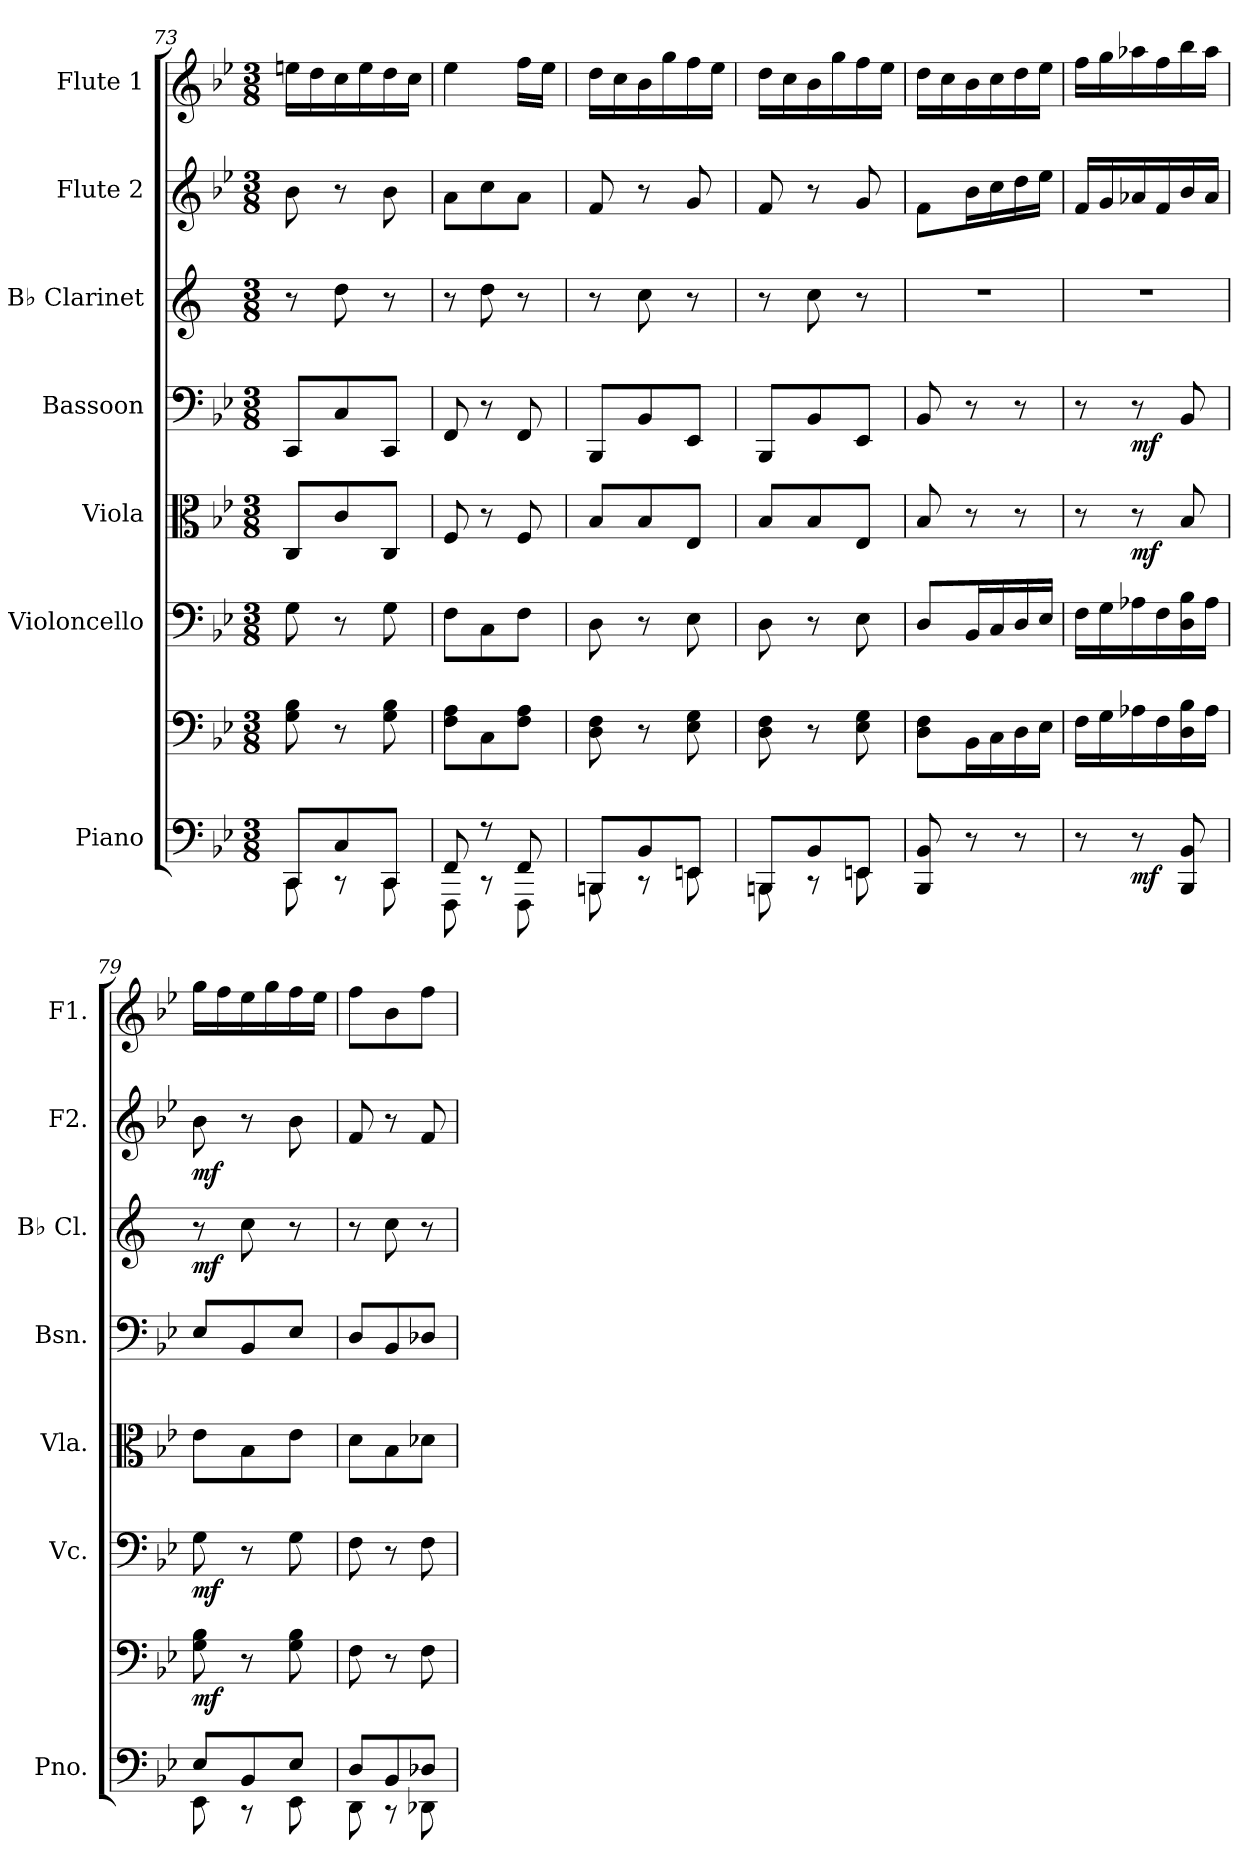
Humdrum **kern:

**kern	**kern	**dynam	**kern	**dynam	**kern	**dynam	**kern	**dynam	**kern	**dynam	**kern	**dynam	**kern
*part7	*part7	*part7	*part6	*part6	*part5	*part5	*part4	*part4	*part3	*part3	*part2	*part2	*part1
*staff8	*staff7	*staff7/8	*staff6	*staff6	*staff5	*staff5	*staff4	*staff4	*staff3	*staff3	*staff2	*staff2	*staff1
*I"Piano	*	*	*I"Violoncello	*	*I"Viola	*	*I"Bassoon	*	*I"B♭ Clarinet	*	*I"Flute 2	*	*I"Flute 1
*I'Pno.	*	*	*I'Vc.	*	*I'Vla.	*	*I'Bsn.	*	*I'B♭ Cl.	*	*I'F2.	*	*I'F1.
!!LO:PB:g=z
*clefF4	*clefF4	*	*clefF4	*	*clefC3	*	*clefF4	*	*clefG2	*	*clefG2	*	*clefG2
*	*	*	*	*	*	*	*	*	*ITrd1c2	*	*	*	*
*k[b-e-]	*k[b-e-]	*	*k[b-e-]	*	*k[b-e-]	*	*k[b-e-]	*	*k[b-e-]	*	*k[b-e-]	*	*k[b-e-]
*M3/8	*M3/8	*	*M3/8	*	*M3/8	*	*M3/8	*	*M3/8	*	*M3/8	*	*M3/8
=73	=73	=73	=73	=73	=73	=73	=73	=73	=73	=73	=73	=73	=73
*^	*	*	*	*	*	*	*	*	*	*	*	*	*
8CC/L	8CC\	8G\ 8B-\	.	8G\	.	8C/L	.	8CC/L	.	8r	.	8b-\	.	16een\LL
.	.	.	.	.	.	.	.	.	.	.	.	.	.	16dd\
8C/	8r	8r	.	8r	.	8c/	.	8C/	.	8cc\	.	8r	.	16cc\
.	.	.	.	.	.	.	.	.	.	.	.	.	.	16ee\
8CC/J	8CC\	8G\ 8B-\	.	8G\	.	8C/J	.	8CC/J	.	8r	.	8b-\	.	16dd\
.	.	.	.	.	.	.	.	.	.	.	.	.	.	16cc\JJ
=74	=74	=74	=74	=74	=74	=74	=74	=74	=74	=74	=74	=74	=74	=74
8FF/	8FFF\	8F\ 8A\L	.	8F\L	.	8F/	.	8FF/	.	8r	.	8a\L	.	4ee-\
8r	8r	8C\	.	8C\	.	8r	.	8r	.	8cc\	.	8cc\	.	.
8FF/	8FFF\	8F\ 8A\J	.	8F\J	.	8F/	.	8FF/	.	8r	.	8a\J	.	16ff\LL
.	.	.	.	.	.	.	.	.	.	.	.	.	.	16ee-\JJ
=75	=75	=75	=75	=75	=75	=75	=75	=75	=75	=75	=75	=75	=75	=75
8BBB-/L	8BBBn\	8D\ 8F\	.	8D\	.	8B-/L	.	8BBB-/L	.	8r	.	8f/	.	16dd\LL
.	.	.	.	.	.	.	.	.	.	.	.	.	.	16cc\
8BB-/	8r	8r	.	8r	.	8B-/	.	8BB-/	.	8b-\	.	8r	.	16b-\
.	.	.	.	.	.	.	.	.	.	.	.	.	.	16gg\
8EE-/J	8EEn\	8E-\ 8G\	.	8E-\	.	8E-/J	.	8EE-/J	.	8r	.	8g/	.	16ff\
.	.	.	.	.	.	.	.	.	.	.	.	.	.	16ee-\JJ
=76	=76	=76	=76	=76	=76	=76	=76	=76	=76	=76	=76	=76	=76	=76
8BBB-/L	8BBBn\	8D\ 8F\	.	8D\	.	8B-/L	.	8BBB-/L	.	8r	.	8f/	.	16dd\LL
.	.	.	.	.	.	.	.	.	.	.	.	.	.	16cc\
8BB-/	8r	8r	.	8r	.	8B-/	.	8BB-/	.	8b-\	.	8r	.	16b-\
.	.	.	.	.	.	.	.	.	.	.	.	.	.	16gg\
8EE-/J	8EEn\	8E-\ 8G\	.	8E-\	.	8E-/J	.	8EE-/J	.	8r	.	8g/	.	16ff\
.	.	.	.	.	.	.	.	.	.	.	.	.	.	16ee-\JJ
*v	*v	*	*	*	*	*	*	*	*	*	*	*	*	*
=77	=77	=77	=77	=77	=77	=77	=77	=77	=77	=77	=77	=77	=77
8BBB-/ 8BB-/	8D\ 8F\L	.	8D/L	.	8B-/	.	8BB-/	.	4.r	.	8f\L	.	16dd\LL
.	.	.	.	.	.	.	.	.	.	.	.	.	16cc\
8r	16BB-\L	.	16BB-/L	.	8r	.	8r	.	.	.	16b-\L	.	16b-\
.	16C\	.	16C/	.	.	.	.	.	.	.	16cc\	.	16cc\
8r	16D\	.	16D/	.	8r	.	8r	.	.	.	16dd\	.	16dd\
.	16E-\JJ	.	16E-/JJ	.	.	.	.	.	.	.	16ee-\JJ	.	16ee-\JJ
=78	=78	=78	=78	=78	=78	=78	=78	=78	=78	=78	=78	=78	=78
8r	16F\LL	.	16F\LL	.	8r	.	8r	.	4.r	.	16f/LL	.	16ff\LL
.	16G\	.	16G\	.	.	.	.	.	.	.	16g/	.	16gg\
!	!	!LO:DY:b=2	!	!	!	!LO:DY:b	!	!LO:DY:b	!	!	!	!	!
8r	16A-X\	mf	16A-X\	.	8r	mf	8r	mf	.	.	16a-X/	.	16aa-X\
.	16F\	.	16F\	.	.	.	.	.	.	.	16f/	.	16ff\
8BBB-/ 8BB-/	16D\ 16B-\	.	16D\ 16B-\	.	8B-/	.	8BB-/	.	.	.	16b-/	.	16bb-\
.	16A-\JJ	.	16A-\JJ	.	.	.	.	.	.	.	16a-/JJ	.	16aa-\JJ
=79	=79	=79	=79	=79	=79	=79	=79	=79	=79	=79	=79	=79	=79
*^	*	*	*	*	*	*	*	*	*	*	*	*	*
!	!	!	!LO:DY:b	!	!LO:DY:b	!	!	!	!	!	!LO:DY:b	!	!LO:DY:b	!
8E-/L	8EE-\	8G\ 8B-\	mf	8G\	mf	8e-\L	.	8E-/L	.	8r	mf	8b-\	mf	16gg\LL
.	.	.	.	.	.	.	.	.	.	.	.	.	.	16ff\
8BB-/	8r	8r	.	8r	.	8B-\	.	8BB-/	.	8b-\	.	8r	.	16ee-\
.	.	.	.	.	.	.	.	.	.	.	.	.	.	16gg\
8E-/J	8EE-\	8G\ 8B-\	.	8G\	.	8e-\J	.	8E-/J	.	8r	.	8b-\	.	16ff\
.	.	.	.	.	.	.	.	.	.	.	.	.	.	16ee-\JJ
=80	=80	=80	=80	=80	=80	=80	=80	=80	=80	=80	=80	=80	=80	=80
8D/L	8DD\	8F\	.	8F\	.	8d\L	.	8D/L	.	8r	.	8f/	.	8ff\L
8BB-/	8r	8r	.	8r	.	8B-\	.	8BB-/	.	8b-\	.	8r	.	8b-\
8D-X/J	8DD-X\	8F\	.	8F\	.	8d-X\J	.	8D-X/J	.	8r	.	8f/	.	8ff\J
*v	*v	*	*	*	*	*	*	*	*	*	*	*	*	*
=	=	=	=	=	=	=	=	=	=	=	=	=	=
*-	*-	*-	*-	*-	*-	*-	*-	*-	*-	*-	*-	*-	*-
